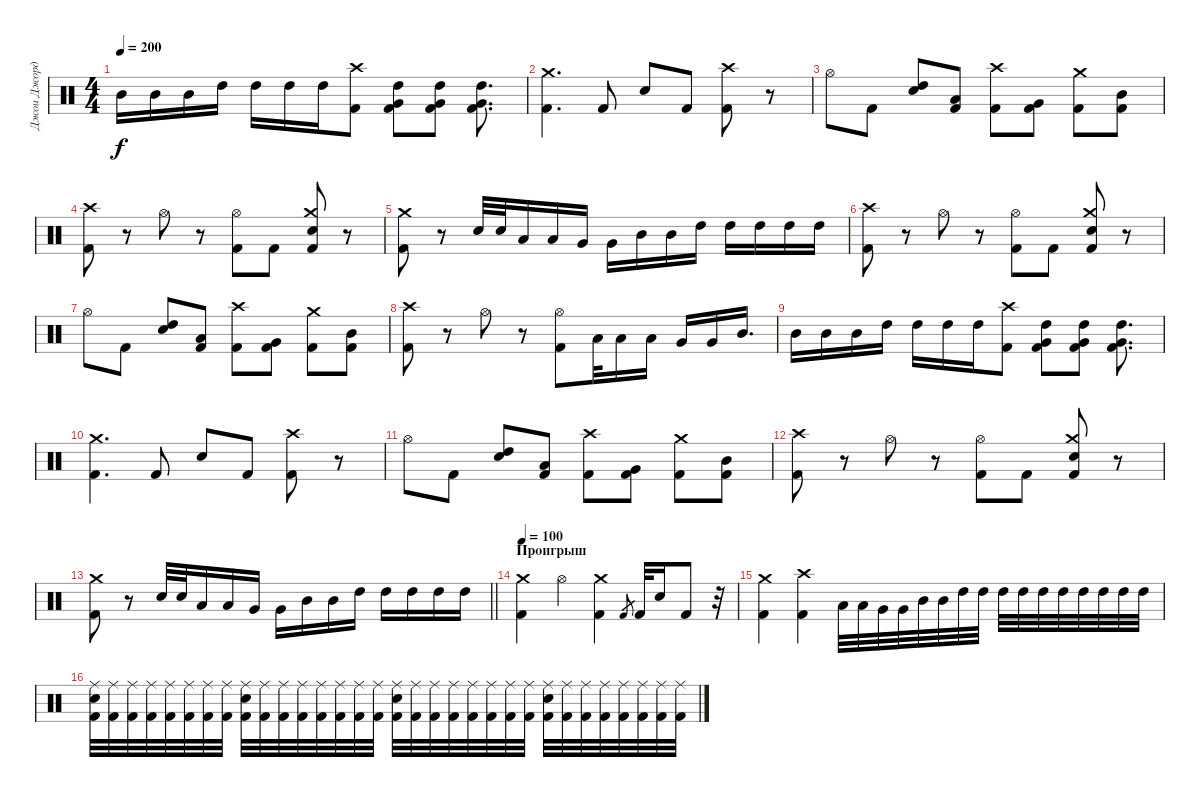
\track ("Джои Джордисон" "Джои Джорд") {instrument percussion}
\staff {score}
\articulation defaults
\ts (4 4)
\tempo 200
\clef neutral
\ks c "Mid Tom (hit)".16{dy f} "Mid Tom (hit)".16 "Mid Tom (hit)".16 "High Tom (hit)".16 "High Tom (hit)".16 "High Tom (hit)".16 "High Tom (hit)".16
("Crash high (hit)" "Kick (hit) 2").8 ("Very Low Tom (hit)" "High Tom (hit)" "Kick (hit) 2").8 ("Very Low Tom (hit)" "High Tom (hit)" "Kick (hit) 2").8 ("Very Low Tom (hit)" "High Tom (hit)" "Kick (hit) 2").8{d} |
("Crash medium (hit)" "Kick (hit) 2").4{d} "Kick (hit) 2".8 "Electric Snare (hit)".8 "Kick (hit) 2".8 ("Crash high (hit)" "Kick (hit) 2").8 r.8 |
"Hi-Hat (open)".8 "Kick (hit) 2".8 ("High Tom (hit)" "Electric Snare (hit)").8 ("Low Floor Tom (hit)" "Kick (hit) 2").8 ("Crash high (hit)" "Kick (hit) 2").8 ("Very Low Tom (hit)" "Kick (hit) 2").8 ("Crash medium (hit)" "Kick (hit) 2").8 ("Mid Tom (hit)" "Kick (hit) 2").8 |
("Crash high (hit)" "Kick (hit) 2").8 r.8 "Hi-Hat (open)".8 r.8 ("Hi-Hat (open)" "Kick (hit) 2").8 "Kick (hit) 2".8 ("Crash medium (hit)" "Electric Snare (hit)" "Kick (hit) 2").8 r.8 |
("Crash medium (hit)" "Kick (hit) 2").8 r.8 "Electric Snare (hit)".32 "Electric Snare (hit)".32 "Low Floor Tom (hit)".16 "Low Floor Tom (hit)".16 "Very Low Tom (hit)".16 "Very Low Tom (hit)".16 "Mid Tom (hit)".16 "Mid Tom (hit)".16 "High Tom (hit)".16 "High Tom (hit)".16 "High Tom (hit)".16 "High Tom (hit)".16 "High Tom (hit)".16 |
("Crash high (hit)" "Kick (hit) 2").8 r.8 "Hi-Hat (open)".8 r.8 ("Hi-Hat (open)" "Kick (hit) 2").8 "Kick (hit) 2".8 ("Crash medium (hit)" "Electric Snare (hit)" "Kick (hit) 2").8 r.8 |
"Hi-Hat (open)".8 "Kick (hit) 2".8 ("High Tom (hit)" "Electric Snare (hit)").8 ("Low Floor Tom (hit)" "Kick (hit) 2").8 ("Crash high (hit)" "Kick (hit) 2").8 ("Very Low Tom (hit)" "Kick (hit) 2").8 ("Crash medium (hit)" "Kick (hit) 2").8 ("Mid Tom (hit)" "Kick (hit) 2").8 |
("Crash high (hit)" "Kick (hit) 2").8 r.8 "Hi-Hat (open)".8 r.8 ("Hi-Hat (open)" "Kick (hit) 2").8 "Low Floor Tom (hit)".32 "Low Floor Tom (hit)".16 "Low Floor Tom (hit)".16 "Very Low Tom (hit)".16 "Very Low Tom (hit)".16 "Mid Tom (hit)".16{d} |
"Mid Tom (hit)".16 "Mid Tom (hit)".16 "Mid Tom (hit)".16 "High Tom (hit)".16 "High Tom (hit)".16 "High Tom (hit)".16 "High Tom (hit)".16 ("Crash high (hit)" "Kick (hit) 2").8 ("Very Low Tom (hit)" "High Tom (hit)" "Kick (hit) 2").8 ("Very Low Tom (hit)" "High Tom (hit)" "Kick (hit) 2").8 ("Very Low Tom (hit)" "High Tom (hit)" "Kick (hit) 2").8{d} |
("Crash medium (hit)" "Kick (hit) 2").4{d} "Kick (hit) 2".8 "Electric Snare (hit)".8 "Kick (hit) 2".8 ("Crash high (hit)" "Kick (hit) 2").8 r.8 |
"Hi-Hat (open)".8 "Kick (hit) 2".8 ("High Tom (hit)" "Electric Snare (hit)").8 ("Low Floor Tom (hit)" "Kick (hit) 2").8 ("Crash high (hit)" "Kick (hit) 2").8 ("Very Low Tom (hit)" "Kick (hit) 2").8 ("Crash medium (hit)" "Kick (hit) 2").8 ("Mid Tom (hit)" "Kick (hit) 2").8 |
("Crash high (hit)" "Kick (hit) 2").8 r.8 "Hi-Hat (open)".8 r.8 ("Hi-Hat (open)" "Kick (hit) 2").8 "Kick (hit) 2".8 ("Crash medium (hit)" "Electric Snare (hit)" "Kick (hit) 2").8 r.8 |
\barLineRight lightlight
("Crash medium (hit)" "Kick (hit) 2").8 r.8 "Electric Snare (hit)".32 "Electric Snare (hit)".32 "Low Floor Tom (hit)".16 "Low Floor Tom (hit)".16 "Very Low Tom (hit)".16 "Very Low Tom (hit)".16 "Mid Tom (hit)".16 "Mid Tom (hit)".16 "High Tom (hit)".16 "High Tom (hit)".16 "High Tom (hit)".16 "High Tom (hit)".16 "High Tom (hit)".16 |
\section ("" "Проигрыш")
\tempo 100
("Crash medium (hit)" "Kick (hit) 2").4 "Hi-Hat (open)".4 ("Crash medium (hit)" "Kick (hit) 2").4 "Kick (hit) 2".8{gr} "Kick (hit) 2".32 "Electric Snare (hit)".16 "Kick (hit) 2".8 r.32 |
("Crash medium (hit)" "Kick (hit) 2").4 ("Crash high (hit)" "Kick (hit) 2").4 "Low Floor Tom (hit)".32 "Low Floor Tom (hit)".32 "Very Low Tom (hit)".32 "Very Low Tom (hit)".32 "Mid Tom (hit)".32 "Mid Tom (hit)".32 "High Tom (hit)".32 "High Tom (hit)".32 "High Tom (hit)".32 "High Tom (hit)".32 "High Tom (hit)".32 "High Tom (hit)".32 "High Tom (hit)".32 "High Tom (hit)".32 "High Tom (hit)".32 "High Tom (hit)".32 |
("Ride (middle)" "Electric Snare (hit)" "Kick (hit) 2").32 ("Ride (middle)" "Kick (hit) 2").32 ("Ride (middle)" "Kick (hit) 2").32 ("Ride (middle)" "Kick (hit) 2").32 ("Ride (middle)" "Kick (hit) 2").32 ("Ride (middle)" "Kick (hit) 2").32 ("Ride (middle)" "Kick (hit) 2").32 ("Ride (middle)" "Kick (hit) 2").32 ("Ride (middle)" "Electric Snare (hit)" "Kick (hit) 2").32 ("Ride (middle)" "Kick (hit) 2").32 ("Ride (middle)" "Kick (hit) 2").32 ("Ride (middle)" "Kick (hit) 2").32 ("Ride (middle)" "Kick (hit) 2").32 ("Ride (middle)" "Kick (hit) 2").32 ("Ride (middle)" "Kick (hit) 2").32 ("Ride (middle)" "Kick (hit) 2").32 ("Ride (middle)" "Electric Snare (hit)" "Kick (hit) 2").32 ("Ride (middle)" "Kick (hit) 2").32 ("Ride (middle)" "Kick (hit) 2").32 ("Ride (middle)" "Kick (hit) 2").32 ("Ride (middle)" "Kick (hit) 2").32 ("Ride (middle)" "Kick (hit) 2").32 ("Ride (middle)" "Kick (hit) 2").32 ("Ride (middle)" "Kick (hit) 2").32 ("Ride (middle)" "Electric Snare (hit)" "Kick (hit) 2").32 ("Ride (middle)" "Kick (hit) 2").32 ("Ride (middle)" "Kick (hit) 2").32 ("Ride (middle)" "Kick (hit) 2").32 ("Ride (middle)" "Kick (hit) 2").32 ("Ride (middle)" "Kick (hit) 2").32 ("Ride (middle)" "Kick (hit) 2").32 ("Ride (middle)" "Kick (hit) 2").32
